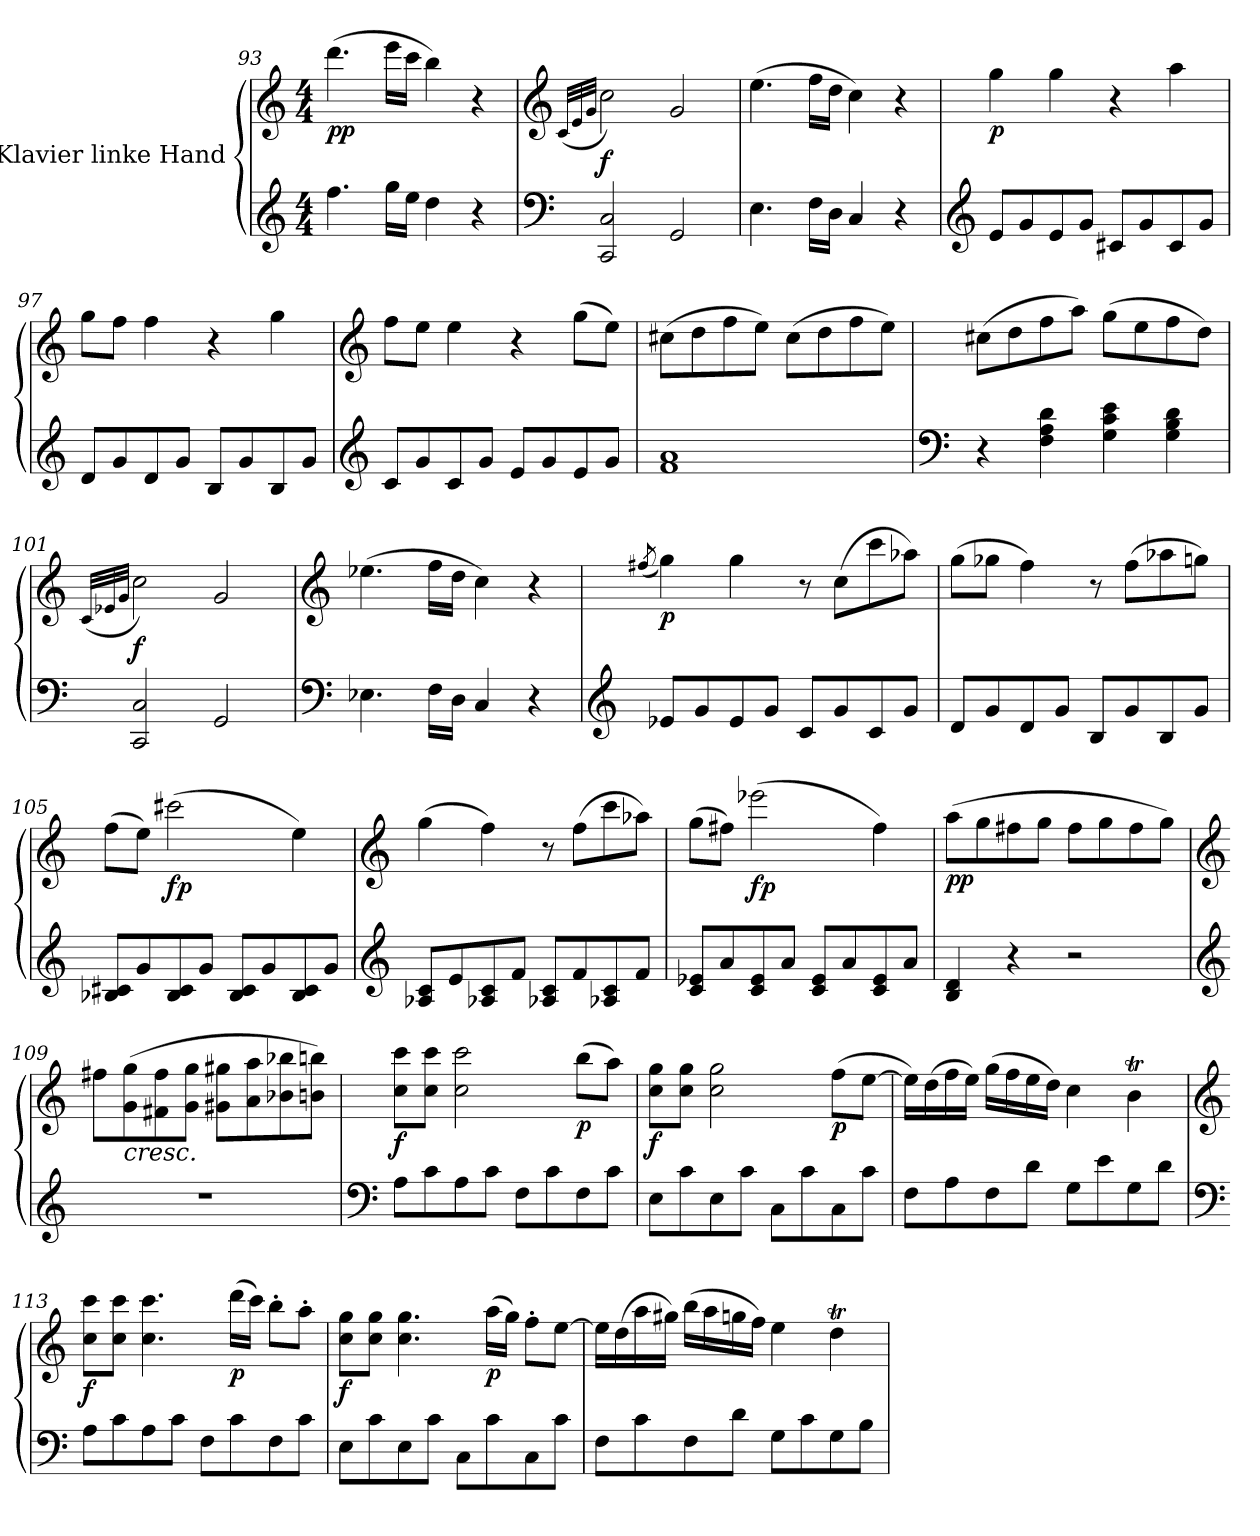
**kern	**kern	**dynam
*part1	*part1	*part1
*staff2	*staff1	*staff1/2
*I"Klavier linke Hand	*	*
*clefG2	*clefG2	*
*k[]	*k[]	*
*M4/4	*M4/4	*
=93	=93	=93
!	!	!LO:DY:b
4.ff\	(4.ddd\	pp
16gg\LL	16eee\LL	.
16ee\JJ	16ccc\JJ	.
4dd\	4bb\)	.
4r	4r	.
!!LO:PB:g=z
=94	=94	=94
*clefF4	*clefG2	*
.	(32qc/LLL	.
.	32qe/	.
.	32qg/JJJ	.
!	!	!LO:DY:b
2CC/ 2C/	2cc\)	f
2GG/	2g/	.
=95	=95	=95
4.E\	(4.ee\	.
16F\LL	16ff\LL	.
16D\JJ	16dd\JJ	.
4C/	4cc\)	.
4r	4r	.
=96	=96	=96
*clefG2	*	*
!	!	!LO:DY:b
8e/L	4gg\	p
8g/	.	.
8e/	4gg\	.
8g/J	.	.
8c#X/L	4r	.
8g/	.	.
8c#/	4aa\	.
8g/J	.	.
=97	=97	=97
8d/L	8gg\L	.
8g/	8ff\J	.
8d/	4ff\	.
8g/J	.	.
8B/L	4r	.
8g/	.	.
8B/	4gg\	.
8g/J	.	.
!!LO:LB:g=z
=98	=98	=98
*clefG2	*clefG2	*
8c/L	8ff\L	.
8g/	8ee\J	.
8c/	4ee\	.
8g/J	.	.
8e/L	4r	.
8g/	.	.
8e/	(8gg\L	.
8g/J	8ee\J)	.
=99	=99	=99
1f 1a	(8cc#X\L	.
.	8dd\	.
.	8ff\	.
.	8ee\J)	.
.	(8cc#\L	.
.	8dd\	.
.	8ff\	.
.	8ee\J)	.
=100	=100	=100
*clefF4	*	*
4r	(8cc#X\L	.
.	8dd\	.
4F\ 4A\ 4d\	8ff\	.
.	8aa\J)	.
4G\ 4c\ 4e\	(8gg\L	.
.	8ee\	.
4G\ 4B\ 4d\	8ff\	.
.	8dd\J)	.
=101	=101	=101
.	(32qc/LLL	.
.	32qe-X/	.
.	32qg/JJJ	.
!	!	!LO:DY:b
2CC/ 2C/	2cc\)	f
2GG/	2g/	.
!!LO:LB:g=z
=102	=102	=102
*clefF4	*clefG2	*
4.E-X\	(4.ee-X\	.
16F\LL	16ff\LL	.
16D\JJ	16dd\JJ	.
4C/	4cc\)	.
4r	4r	.
=103	=103	=103
*clefG2	*	*
.	(8qff#X/	.
!	!	!LO:DY:b
8e-X/L	4gg\)	p
8g/	.	.
8e-/	4gg\	.
8g/J	.	.
8c/L	8r	.
8g/	(8cc\L	.
8c/	8ccc\	.
8g/J	8aa-X\J)	.
=104	=104	=104
8d/L	(8gg\L	.
8g/	8gg-X\J	.
8d/	4ff\)	.
8g/J	.	.
8B/L	8r	.
8g/	(8ff\L	.
8B/	8aa-X\	.
8g/J	8ggn\J)	.
!!LO:LB:g=z
=105	=105	=105
8B-X/ 8c#X/L	(8ff\L	.
8g/	8ee\J)	.
!	!	!LO:DY:b
8B-/ 8c#/	(2ccc#X\	fp
8g/J	.	.
8B-/ 8c#/L	.	.
8g/	.	.
8B-/ 8c#/	4ee\)	.
8g/J	.	.
!!LO:LB:g=z
=106	=106	=106
*clefG2	*clefG2	*
8A-X/ 8c/L	(4gg\	.
8e/	.	.
8A-X/ 8c/	4ff\)	.
8f/J	.	.
8A-X/ 8c/L	8r	.
8f/	(8ff\L	.
8A-X/ 8c/	8ccc\	.
8f/J	8aa-X\J)	.
=107	=107	=107
8c/ 8e-X/L	(8gg\L	.
8a/	8ff#X\J)	.
!	!	!LO:DY:b
8c/ 8e-/	(2eee-X\	fp
8a/J	.	.
8c/ 8e-/L	.	.
8a/	.	.
8c/ 8e-/	4ff#\)	.
8a/J	.	.
=108	=108	=108
!	!	!LO:DY:b
4B/ 4d/	(8aa\L	pp
.	8gg\	.
4r	8ff#X\	.
.	8gg\J	.
2r	8ff#\L	.
.	8gg\	.
.	8ff#\	.
.	8gg\J)	.
!!LO:LB:g=z
=109	=109	=109
*clefG2	*clefG2	*
1r	8ff#X\L	.
!	!LO:TX:b:i:t=cresc.	!
.	(8g\ 8gg\	.
.	8f#X\ 8ff#\	.
.	8g\ 8gg\J	.
.	8g#X\ 8gg#X\L	.
.	8a\ 8aa\	.
.	8b-X\ 8bb-X\	.
.	8bn\ 8bbn\J)	.
=110	=110	=110
*clefF4	*	*
!	!	!LO:DY:b
8A\L	8cc\ 8ccc\L	f
8c\	8cc\ 8ccc\J	.
8A\	2cc\ 2ccc\	.
8c\J	.	.
8F\L	.	.
8c\	.	.
!	!	!LO:DY:b
8F\	(8bb\L	p
8c\J	8aa\J)	.
=111	=111	=111
!	!	!LO:DY:b
8E\L	8cc\ 8gg\L	f
8c\	8cc\ 8gg\J	.
8E\	2cc\ 2gg\	.
8c\J	.	.
8C\L	.	.
8c\	.	.
!	!	!LO:DY:b
8C\	(8ff\L	p
8c\J	[8ee\J	.
!!LO:LB:g=z
=112	=112	=112
8F\L	16ee\LL])	.
.	(16dd\	.
8A\	16ff\	.
.	16ee\JJ)	.
8F\	(16gg\LL	.
.	16ff\	.
8d\J	16ee\	.
.	16dd\JJ)	.
8G\L	4cc\	.
8e\	.	.
8G\	4bt\	.
8d\J	.	.
!!LO:PB:g=z
=113	=113	=113
*clefF4	*clefG2	*
!	!	!LO:DY:b
8A\L	8cc\ 8ccc\L	f
8c\	8cc\ 8ccc\J	.
8A\	4.cc\ 4.ccc\	.
8c\J	.	.
8F\L	.	.
!	!	!LO:DY:b
8c\	(16ddd\LL	p
.	16ccc\JJ)	.
8F\	8bb'\L	.
8c\J	8aa'\J	.
=114	=114	=114
!	!	!LO:DY:b
8E\L	8cc\ 8gg\L	f
8c\	8cc\ 8gg\J	.
8E\	4.cc\ 4.gg\	.
8c\J	.	.
8C\L	.	.
!	!	!LO:DY:b
8c\	(16aa\LL	p
.	16gg\JJ)	.
8C\	8ff'\L	.
8c\J	[8ee\J	.
=115	=115	=115
8F\L	16ee\LL]	.
.	(16dd\	.
8c\	16aa\	.
.	16gg#X\JJ)	.
8F\	(16bb\LL	.
.	16aa\	.
8d\J	16ggn\	.
.	16ff\JJ)	.
8G\L	4ee\	.
8c\	.	.
8G\	4ddT\	.
8B\J	.	.
=	=	=
*-	*-	*-
